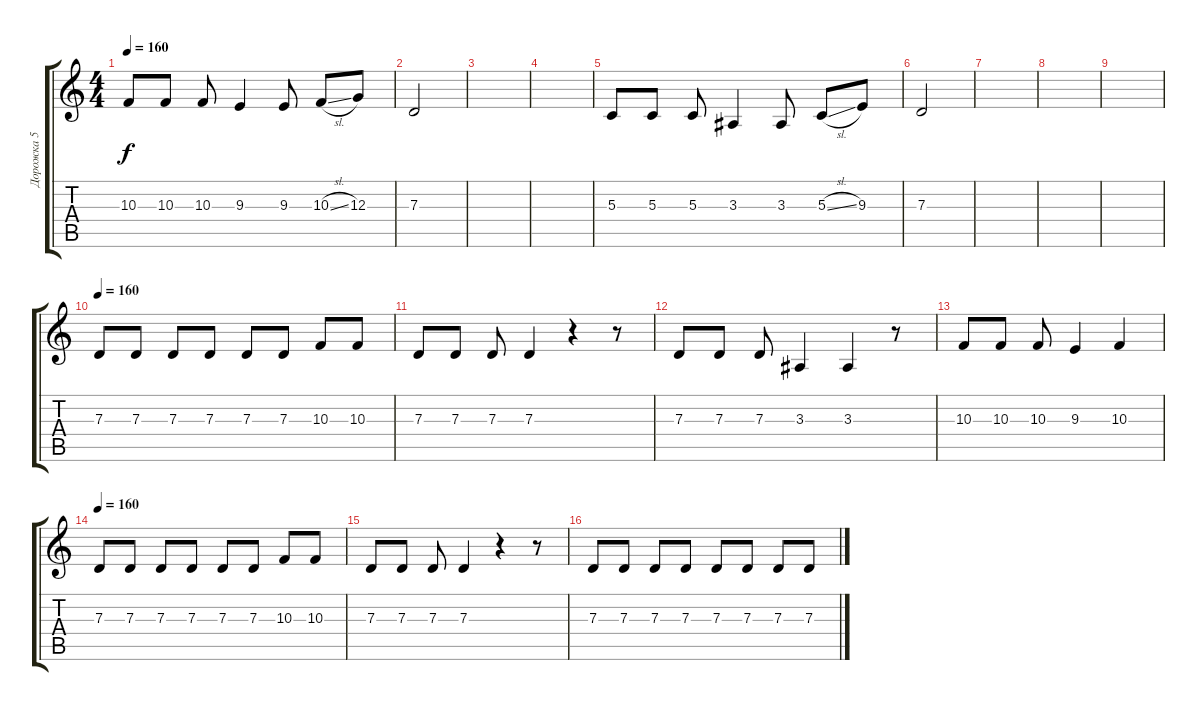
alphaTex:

\track ("Дорожка 5" "Дорожка 5") {instrument lead6voice}
\staff {score tabs}
\tuning (E4 B3 G3 D3 A2 E2) {hide}
\ts (4 4)
\tempo 160
\clef g2
\ks c
10.3.8{dy f} 10.3.8 10.3.8 9.3.4 9.3.8 10.3{sl}.8 12.3.8 |
7.3.2 |
|
|
5.3.8 5.3.8 5.3.8 3.3.4 3.3.8 5.3{sl}.8 9.3.8 |
7.3.2 |
|
|
|
\tempo 160
7.3.8 7.3.8 7.3.8 7.3.8 7.3.8 7.3.8 10.3.8 10.3.8 |
7.3.8 7.3.8 7.3.8 7.3.4 r.4 r.8 |
7.3.8 7.3.8 7.3.8 3.3.4 3.3.4 r.8 |
10.3.8 10.3.8 10.3.8 9.3.4 10.3.4 |
\tempo 160
7.3.8 7.3.8 7.3.8 7.3.8 7.3.8 7.3.8 10.3.8 10.3.8 |
7.3.8 7.3.8 7.3.8 7.3.4 r.4 r.8 |
7.3.8 7.3.8 7.3.8 7.3.8 7.3.8 7.3.8 7.3.8 7.3.8
